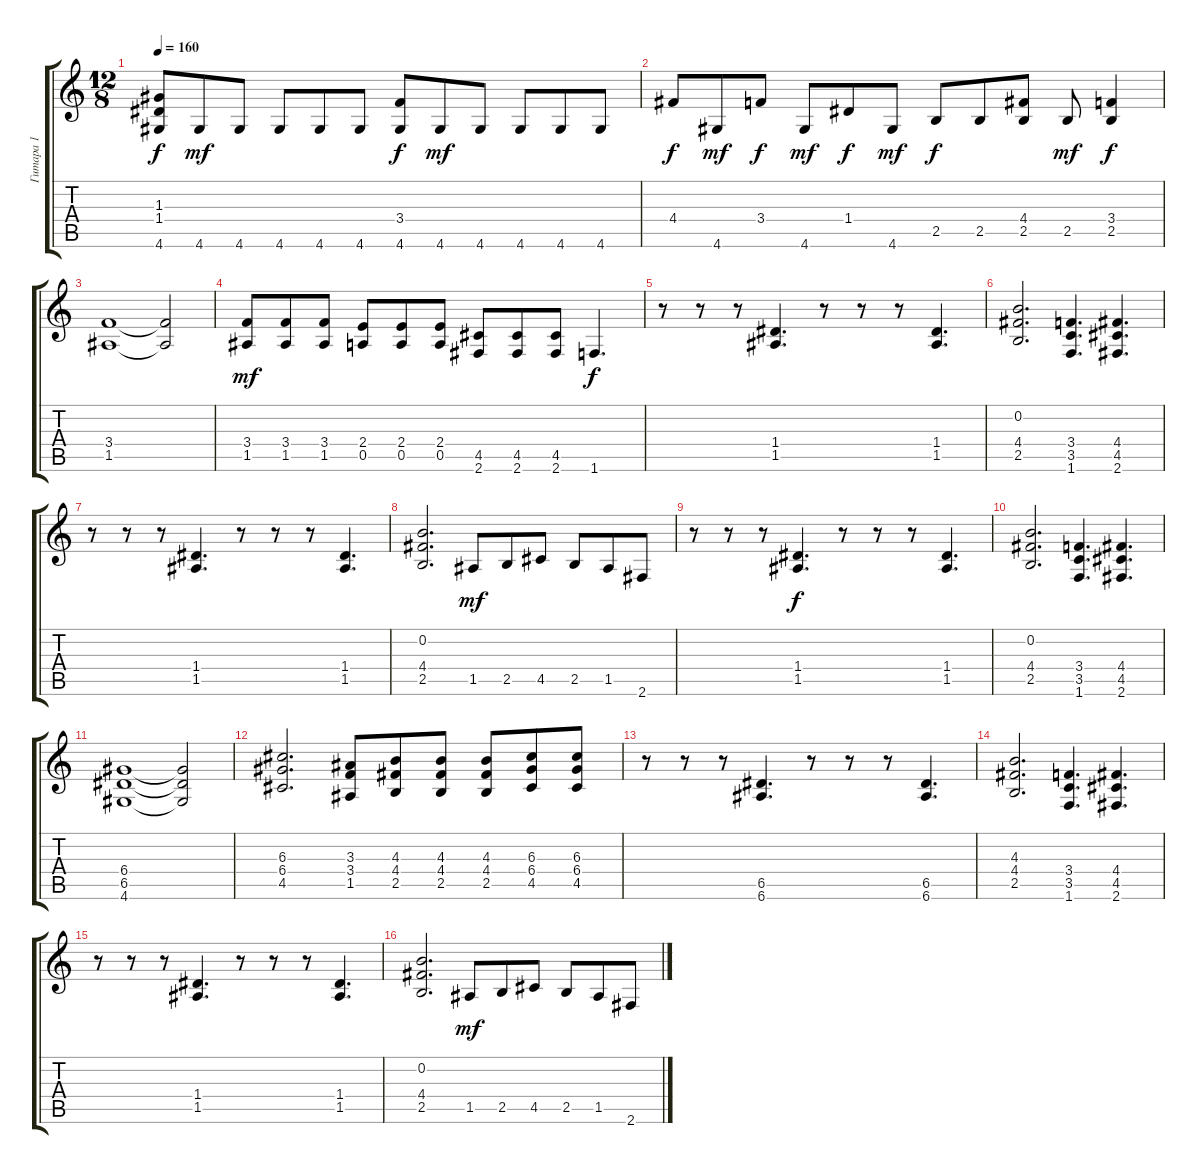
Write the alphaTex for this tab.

\track ("Гитара 1" "Гитара 1") {instrument overdrivenguitar}
\staff {score tabs}
\tuning (E4 B3 G3 D3 A2 E2) {hide}
\ts (12 8)
\tempo 160
\clef g2
\ks c
(1.3 1.4 4.6).8{dy f} 4.6.8{dy mf} 4.6.8 4.6.8 4.6.8 4.6.8 (3.4 4.6).8{dy f} 4.6.8{dy mf} 4.6.8 4.6.8 4.6.8 4.6.8 |
4.4.8{dy f} 4.6.8{dy mf} 3.4.8{dy f} 4.6.8{dy mf} 1.4.8{dy f} 4.6.8{dy mf} 2.5.8{dy f} 2.5.8 (4.4 2.5).8 2.5.8{dy mf} (3.4 2.5).4{dy f} |
(3.4 1.5).1 (3.4{t} 1.5{t}).2 |
(3.4 1.5).8{dy mf} (3.4 1.5).8 (3.4 1.5).8 (2.4 0.5).8 (2.4 0.5).8 (2.4 0.5).8 (4.5 2.6).8 (4.5 2.6).8 (4.5 2.6).8 1.6.4{d dy f} |
r.8 r.8 r.8 (1.4 1.5).4{d} r.8 r.8 r.8 (1.4 1.5).4{d} |
(0.2 4.4 2.5).2{d} (3.4 3.5 1.6).4{d} (4.4 4.5 2.6).4{d} |
r.8 r.8 r.8 (1.4 1.5).4{d} r.8 r.8 r.8 (1.4 1.5).4{d} |
(0.2 4.4 2.5).2{d} 1.5.8{dy mf} 2.5.8 4.5.8 2.5.8 1.5.8 2.6.8 |
r.8 r.8 r.8 (1.4 1.5).4{d dy f} r.8 r.8 r.8 (1.4 1.5).4{d} |
(0.2 4.4 2.5).2{d} (3.4 3.5 1.6).4{d} (4.4 4.5 2.6).4{d} |
(6.4 6.5 4.6).1 (6.4{t} 6.5{t} 4.6{t}).2 |
(6.3 6.4 4.5).2{d} (3.3 3.4 1.5).8 (4.3 4.4 2.5).8 (4.3 4.4 2.5).8 (4.3 4.4 2.5).8 (6.3 6.4 4.5).8 (6.3 6.4 4.5).8 |
r.8 r.8 r.8 (6.5 6.6).4{d} r.8 r.8 r.8 (6.5 6.6).4{d} |
(4.3 4.4 2.5).2{d} (3.4 3.5 1.6).4{d} (4.4 4.5 2.6).4{d} |
r.8 r.8 r.8 (1.4 1.5).4{d} r.8 r.8 r.8 (1.4 1.5).4{d} |
(0.2 4.4 2.5).2{d} 1.5.8{dy mf} 2.5.8 4.5.8 2.5.8 1.5.8 2.6.8
